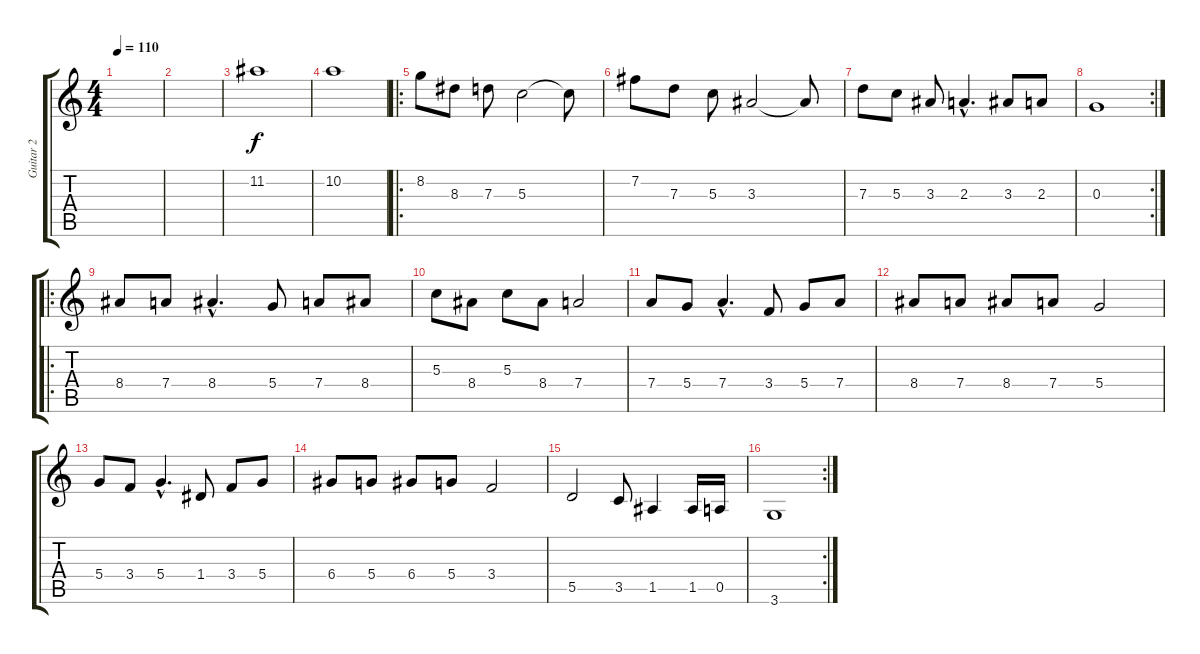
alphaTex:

\track ("Guitar 2" "Guitar 2") {instrument acousticguitarsteel}
\staff {score tabs}
\tuning (E4 B3 G3 D3 A2 E2) {hide}
\ts (4 4)
\tempo 110
\clef g2
\ks c
|
|
11.2.1 |
10.2.1 |
\ro
8.2.8 8.3.8 7.3.8 5.3.2 5.3{t}.8 |
7.2.8 7.3.8 5.3.8 3.3.2 3.3{t}.8 |
7.3.8 5.3.8 3.3.8 2.3{hac}.4{d} 3.3.8 2.3.8 |
\rc 2
0.3.1 |
\ro
8.4.8 7.4.8 8.4{hac}.4{d} 5.4.8 7.4.8 8.4.8 |
5.3.8 8.4.8 5.3.8 8.4.8 7.4.2 |
7.4.8 5.4.8 7.4{hac}.4{d} 3.4.8 5.4.8 7.4.8 |
8.4.8 7.4.8 8.4.8 7.4.8 5.4.2 |
5.4.8 3.4.8 5.4{hac}.4{d} 1.4.8 3.4.8 5.4.8 |
6.4.8 5.4.8 6.4.8 5.4.8 3.4.2 |
5.5.2 3.5.8 1.5.4 1.5.16 0.5.16 |
\rc 2
3.6.1
